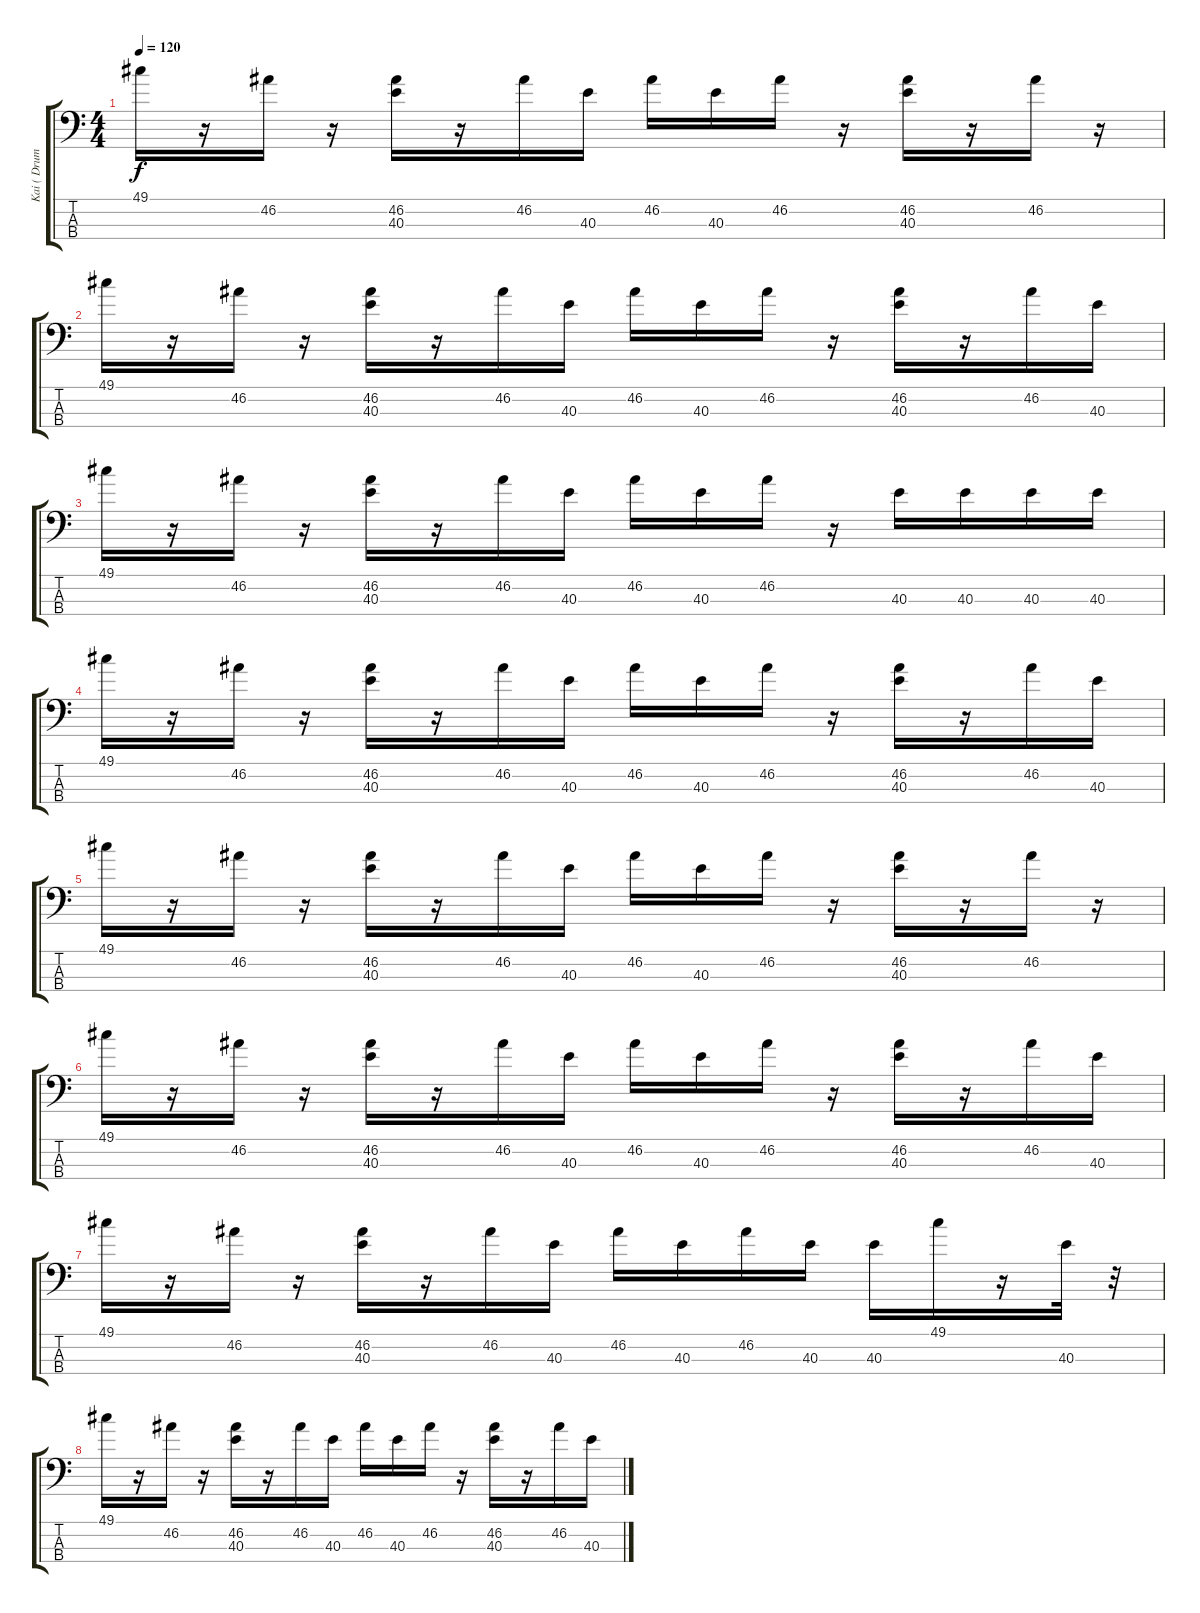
\track ("Kai ( Drums )" "Kai ( Drum") {instrument acousticgrandpiano}
\staff {score tabs}
\tuning (C-1 C-1 C-1 C-1) {hide}
\ts (4 4)
\tempo 120
\clef f4
\ks c
49.1.16{dy f} r.16 46.2.16 r.16 (46.2 40.3).16 r.16 46.2.16 40.3.16 46.2.16 40.3.16 46.2.16 r.16 (46.2 40.3).16 r.16 46.2.16 r.16 |
49.1.16 r.16 46.2.16 r.16 (46.2 40.3).16 r.16 46.2.16 40.3.16 46.2.16 40.3.16 46.2.16 r.16 (46.2 40.3).16 r.16 46.2.16 40.3.16 |
49.1.16 r.16 46.2.16 r.16 (46.2 40.3).16 r.16 46.2.16 40.3.16 46.2.16 40.3.16 46.2.16 r.16 40.3.16 40.3.16 40.3.16 40.3.16 |
49.1.16 r.16 46.2.16 r.16 (46.2 40.3).16 r.16 46.2.16 40.3.16 46.2.16 40.3.16 46.2.16 r.16 (46.2 40.3).16 r.16 46.2.16 40.3.16 |
49.1.16 r.16 46.2.16 r.16 (46.2 40.3).16 r.16 46.2.16 40.3.16 46.2.16 40.3.16 46.2.16 r.16 (46.2 40.3).16 r.16 46.2.16 r.16 |
49.1.16 r.16 46.2.16 r.16 (46.2 40.3).16 r.16 46.2.16 40.3.16 46.2.16 40.3.16 46.2.16 r.16 (46.2 40.3).16 r.16 46.2.16 40.3.16 |
49.1.16 r.16 46.2.16 r.16 (46.2 40.3).16 r.16 46.2.16 40.3.16 46.2.16 40.3.16 46.2.16 40.3.16 40.3.16 49.1.16 r.16 40.3.32 r.32 |
49.1.16 r.16 46.2.16 r.16 (46.2 40.3).16 r.16 46.2.16 40.3.16 46.2.16 40.3.16 46.2.16 r.16 (46.2 40.3).16 r.16 46.2.16 40.3.16
